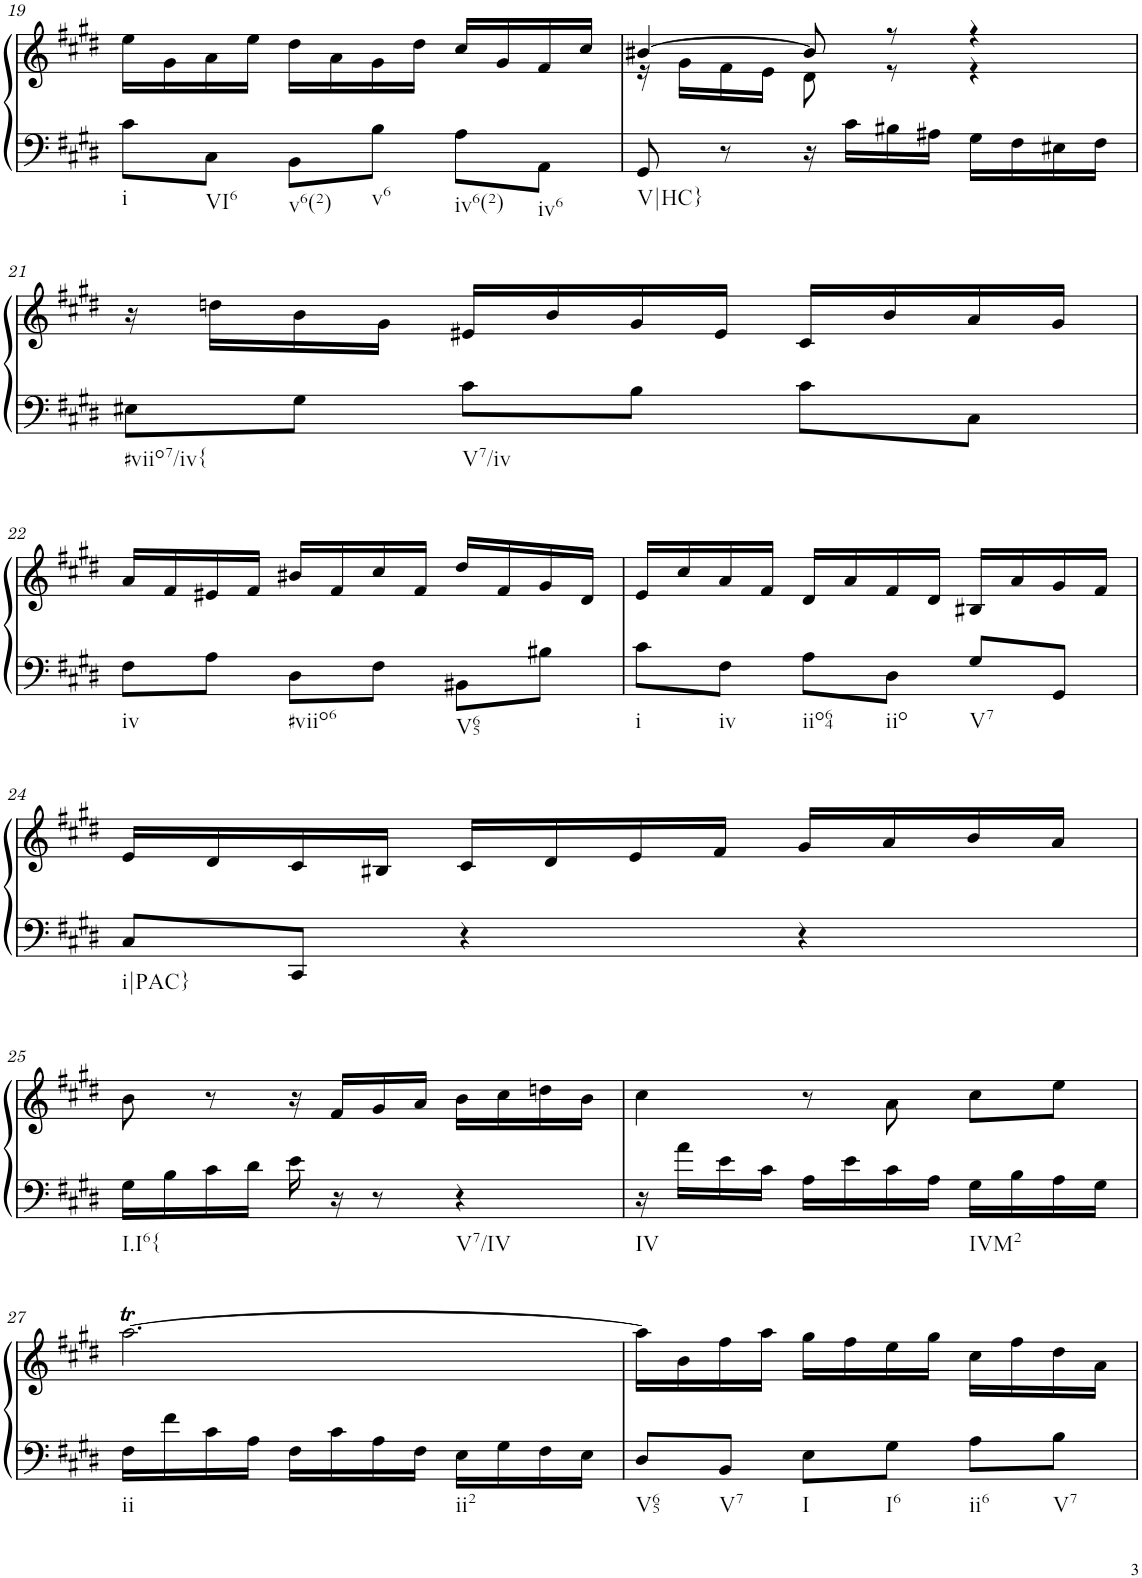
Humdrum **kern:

**kern	**kern
*part1	*part1
*staff2	*staff1
*I"Klavier linke Hand	*
!!LO:PB:g=z
*clefF4	*clefG2
*k[f#c#g#d#]	*k[f#c#g#d#]
*M3/4	*M3/4
=19	=19
*	*^
!LO:TX:b:t=i	!	!
8c#\L	4ryy	16ee\LL
.	.	16g#\
!LO:TX:b:t=VI6	!	!
8C#\J	.	16a\
.	.	16ee\JJ
!LO:TX:b:t=v6(2)	!	!
8BB\L	4ryy	16dd#\LL
.	.	16a\
!LO:TX:b:t=v6	!	!
8B\J	.	16g#\
.	.	16dd#\JJ
!LO:TX:b:t=iv6(2)	!	!
8A\L	16cc#/LL	4ryy
.	16g#/	.
!LO:TX:b:t=iv6	!	!
8AA\J	16f#/	.
.	16cc#/JJ	.
=20	=20	=20
!LO:TX:b:t=V|HC}	!	!
8GG#/	[4b#X/	16r
.	.	16g#\LL
8r	.	16f#\
.	.	16e\JJ
16r	8b#/]	8d#\
16c#\LL	.	.
16B#X\	8r	8r
16A#X\JJ	.	.
16G#\LL	4r	4r
16F#\	.	.
16E#X\	.	.
16F#\JJ	.	.
*	*v	*v
!!LO:LB:g=z
=21	=21
!LO:TX:b:t=#viio7/iv{	!
8E#X\L	16r
.	16ddn\LL
8G#\J	16b\
.	16g#\JJ
!LO:TX:b:t=V7/iv	!
8c#\L	16e#X/LL
.	16b/
8B\J	16g#/
.	16e#/JJ
8c#\L	16c#/LL
.	16b/
8C#\J	16a/
.	16g#/JJ
!!LO:LB:g=z
=22	=22
!LO:TX:b:t=iv	!
8F#\L	16a/LL
.	16f#/
8A\J	16e#X/
.	16f#/JJ
!LO:TX:b:t=#viio6	!
8D#\L	16b#X/LL
.	16f#/
8F#\J	16cc#/
.	16f#/JJ
!LO:TX:b:t=V65	!
8BB#X\L	16dd#/LL
.	16f#/
8B#X\J	16g#/
.	16d#/JJ
=23	=23
!LO:TX:b:t=i	!
8c#\L	16e/LL
.	16cc#/
!LO:TX:b:t=iv	!
8F#\J	16a/
.	16f#/JJ
!LO:TX:b:t=iio64	!
8A\L	16d#/LL
.	16a/
!LO:TX:b:t=iio	!
8D#\J	16f#/
.	16d#/JJ
!LO:TX:b:t=V7	!
8G#/L	16B#X/LL
.	16a/
8GG#/J	16g#/
.	16f#/JJ
!!LO:LB:g=z
=24	=24
!LO:TX:b:t=i|PAC}	!
8C#/L	16e/LL
.	16d#/
8CC#/J	16c#/
.	16B#X/JJ
4r	16c#/LL
.	16d#/
.	16e/
.	16f#/JJ
4r	16g#/LL
.	16a/
.	16b/
.	16a/JJ
!!LO:LB:g=z
=25	=25
!LO:TX:b:t=I.I6{	!
16G#\LL	8b\
16B\	.
16c#\	8r
16d#\JJ	.
16e\	16r
16r	16f#/LL
8r	16g#/
.	16a/JJ
!LO:TX:b:t=V7/IV	!
4r	16b\LL
.	16cc#\
.	16ddn\
.	16b\JJ
=26	=26
!LO:TX:b:t=IV	!
16r	4cc#\
16a\LL	.
16e\	.
16c#\JJ	.
16A\LL	8r
16e\	.
16c#\	8a\
16A\JJ	.
!LO:TX:b:t=IVM2	!
16G#\LL	8cc#\L
16B\	.
16A\	8ee\J
16G#\JJ	.
!!LO:LB:g=z
=27	=27
!LO:TX:b:t=ii	!
16F#\LL	[2.aaT\
16f#\	.
16c#\	.
16A\JJ	.
16F#\LL	.
16c#\	.
16A\	.
16F#\JJ	.
!LO:TX:b:t=ii2	!
16E\LL	.
16G#\	.
16F#\	.
16E\JJ	.
=28	=28
!LO:TX:b:t=V65	!
8D#/L	16aa\LL]
.	16b\
!LO:TX:b:t=V7	!
8BB/J	16ff#\
.	16aa\JJ
!LO:TX:b:t=I	!
8E\L	16gg#\LL
.	16ff#\
!LO:TX:b:t=I6	!
8G#\J	16ee\
.	16gg#\JJ
!LO:TX:b:t=ii6	!
8A\L	16cc#\LL
.	16ff#\
!LO:TX:b:t=V7	!
8B\J	16dd#\
.	16a\JJ
=	=
*-	*-
